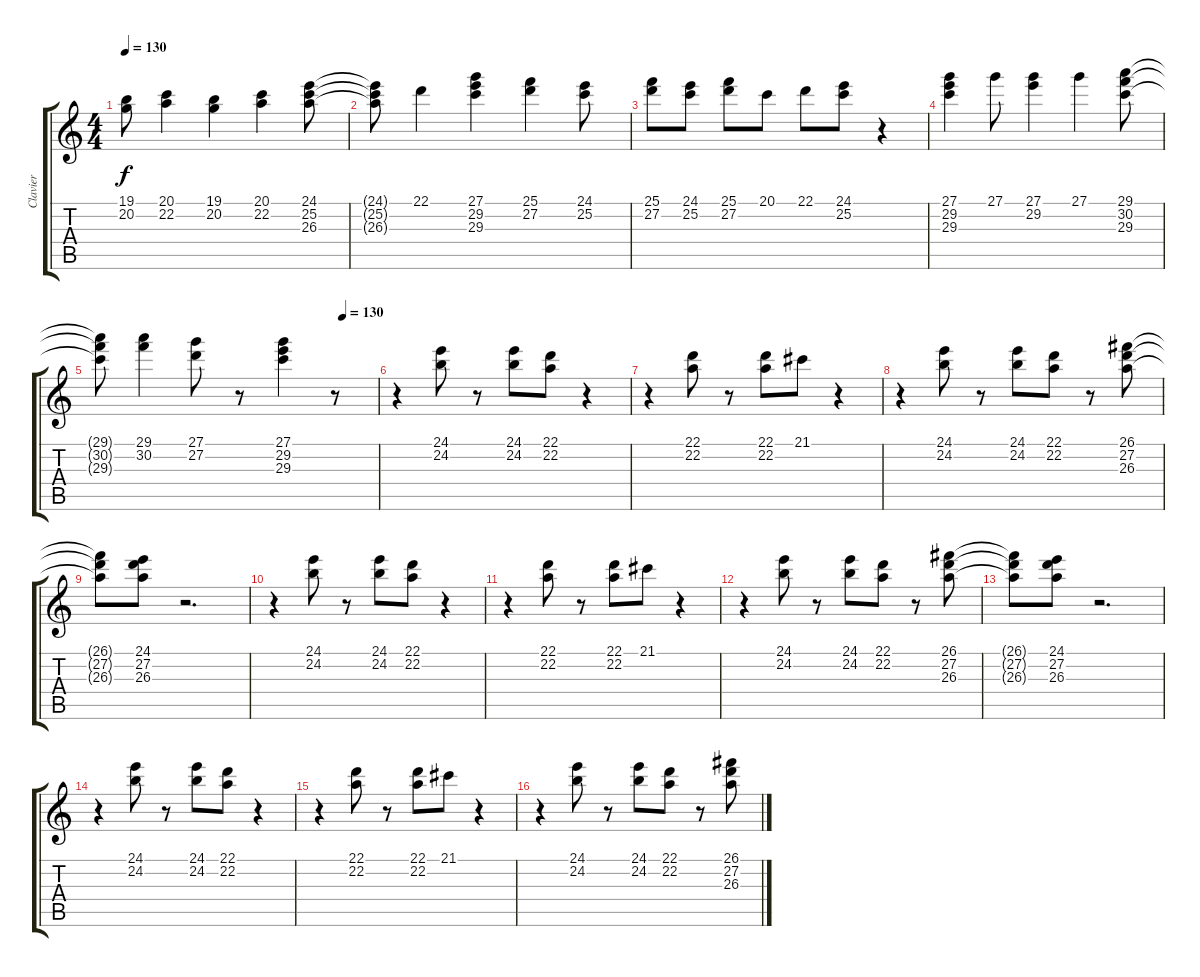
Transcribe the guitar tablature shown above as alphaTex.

\track ("Clavier" "Clavier") {instrument lead2sawtooth}
\staff {score tabs}
\tuning (E4 B3 G3 D3 A2 E2) {hide}
\ts (4 4)
\tempo 130
\clef g2
\ks c
(19.1{t} 20.2{t}).8{dy f} (20.1 22.2).4 (19.1 20.2).4 (20.1 22.2).4 (24.1 25.2 26.3).8 |
(24.1{t} 25.2{t} 26.3{t}).8 22.1.4 (27.1 29.2 29.3).4 (25.1 27.2).4 (24.1 25.2).8 |
(25.1 27.2).8 (24.1 25.2).8 (25.1 27.2).8 20.1.8 22.1.8 (24.1 25.2).8 r.4 |
(27.1 29.2 29.3).4 27.1.8 (27.1 29.2).4 27.1.4 (29.1 30.2 29.3).8 |
\tempo (130 0.875)
(29.1{t} 30.2{t} 29.3{t}).8 (29.1 30.2).4 (27.1 27.2).8 r.8 (27.1 29.2 29.3).4 r.8 |
r.4 (24.1 24.2).8 r.8 (24.1 24.2).8 (22.1 22.2).8 r.4 |
r.4 (22.1 22.2).8 r.8 (22.1 22.2).8 21.1.8 r.4 |
r.4 (24.1 24.2).8 r.8 (24.1 24.2).8 (22.1 22.2).8 r.8 (26.1 27.2 26.3).8 |
(26.1{t} 27.2{t} 26.3{t}).8 (24.1 27.2 26.3).8 r.2{d} |
r.4 (24.1 24.2).8 r.8 (24.1 24.2).8 (22.1 22.2).8 r.4 |
r.4 (22.1 22.2).8 r.8 (22.1 22.2).8 21.1.8 r.4 |
r.4 (24.1 24.2).8 r.8 (24.1 24.2).8 (22.1 22.2).8 r.8 (26.1 27.2 26.3).8 |
(26.1{t} 27.2{t} 26.3{t}).8 (24.1 27.2 26.3).8 r.2{d} |
r.4 (24.1 24.2).8 r.8 (24.1 24.2).8 (22.1 22.2).8 r.4 |
r.4 (22.1 22.2).8 r.8 (22.1 22.2).8 21.1.8 r.4 |
r.4 (24.1 24.2).8 r.8 (24.1 24.2).8 (22.1 22.2).8 r.8 (26.1 27.2 26.3).8
